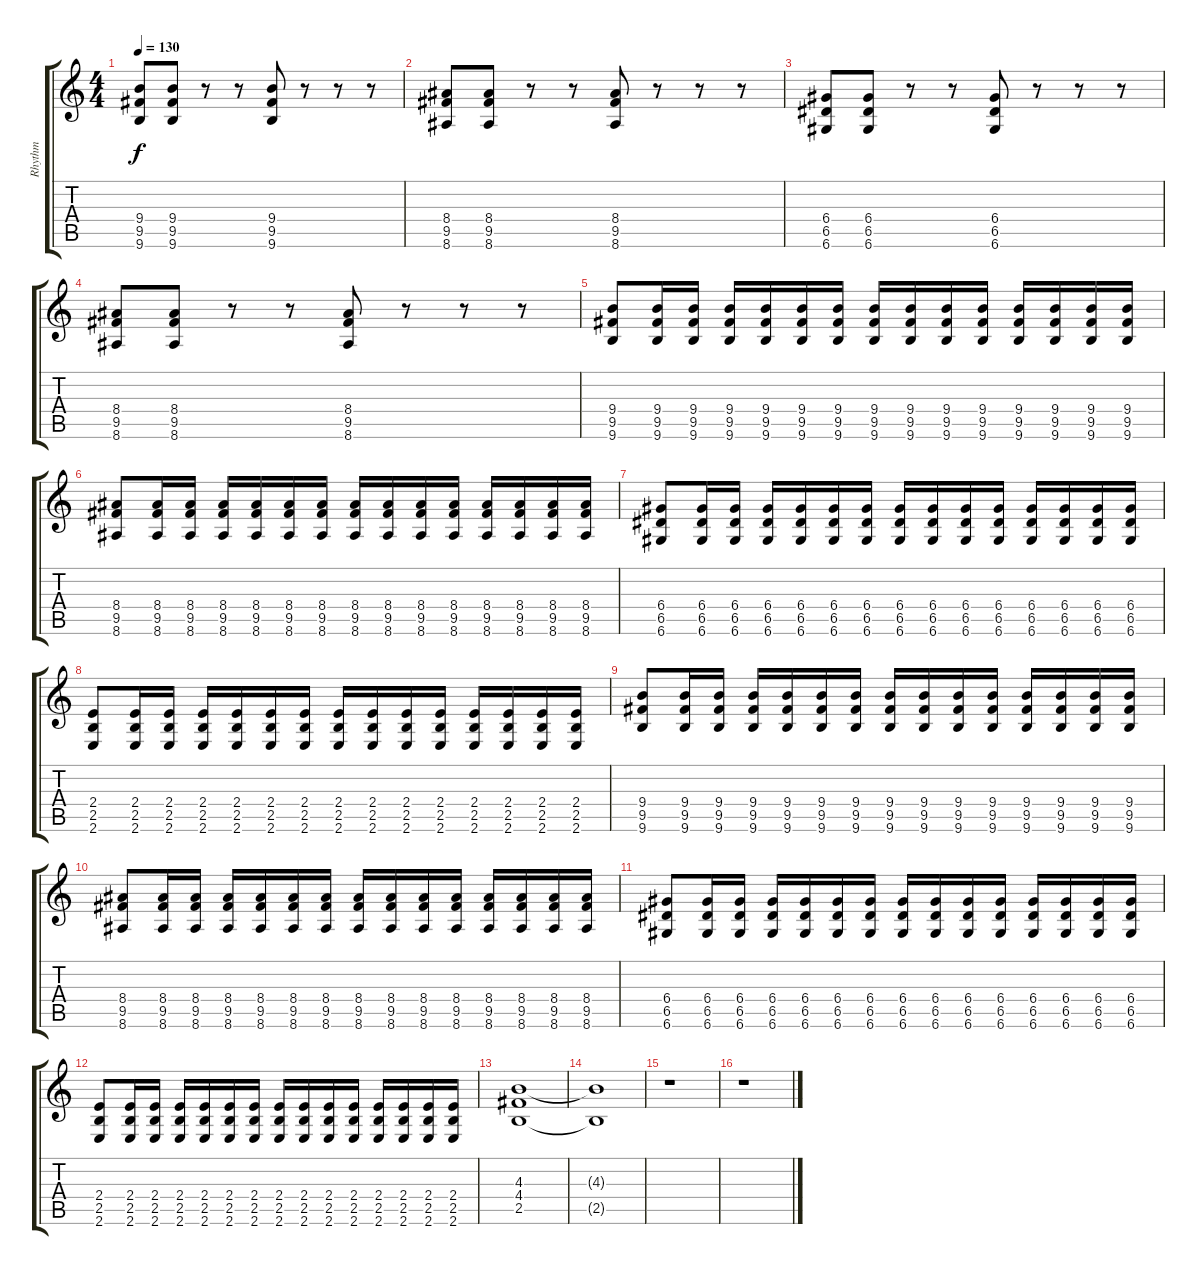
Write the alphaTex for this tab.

\track ("Rhythm" "Rhythm") {instrument overdrivenguitar}
\staff {score tabs}
\tuning (E4 B3 G3 D3 A2 D2) {hide}
\ts (4 4)
\tempo 130
\clef g2
\ks c
(9.4 9.5 9.6).8{dy f} (9.4 9.5 9.6).8 r.8 r.8 (9.4 9.5 9.6).8 r.8 r.8 r.8 |
(8.4 9.5 8.6).8 (8.4 9.5 8.6).8 r.8 r.8 (8.4 9.5 8.6).8 r.8 r.8 r.8 |
(6.4 6.5 6.6).8 (6.4 6.5 6.6).8 r.8 r.8 (6.4 6.5 6.6).8 r.8 r.8 r.8 |
(8.4 9.5 8.6).8 (8.4 9.5 8.6).8 r.8 r.8 (8.4 9.5 8.6).8 r.8 r.8 r.8 |
(9.4 9.5 9.6).8 (9.4 9.5 9.6).16 (9.4 9.5 9.6).16 (9.4 9.5 9.6).16 (9.4 9.5 9.6).16 (9.4 9.5 9.6).16 (9.4 9.5 9.6).16 (9.4 9.5 9.6).16 (9.4 9.5 9.6).16 (9.4 9.5 9.6).16 (9.4 9.5 9.6).16 (9.4 9.5 9.6).16 (9.4 9.5 9.6).16 (9.4 9.5 9.6).16 (9.4 9.5 9.6).16 |
(8.4 9.5 8.6).8 (8.4 9.5 8.6).16 (8.4 9.5 8.6).16 (8.4 9.5 8.6).16 (8.4 9.5 8.6).16 (8.4 9.5 8.6).16 (8.4 9.5 8.6).16 (8.4 9.5 8.6).16 (8.4 9.5 8.6).16 (8.4 9.5 8.6).16 (8.4 9.5 8.6).16 (8.4 9.5 8.6).16 (8.4 9.5 8.6).16 (8.4 9.5 8.6).16 (8.4 9.5 8.6).16 |
(6.4 6.5 6.6).8 (6.4 6.5 6.6).16 (6.4 6.5 6.6).16 (6.4 6.5 6.6).16 (6.4 6.5 6.6).16 (6.4 6.5 6.6).16 (6.4 6.5 6.6).16 (6.4 6.5 6.6).16 (6.4 6.5 6.6).16 (6.4 6.5 6.6).16 (6.4 6.5 6.6).16 (6.4 6.5 6.6).16 (6.4 6.5 6.6).16 (6.4 6.5 6.6).16 (6.4 6.5 6.6).16 |
(2.4 2.5 2.6).8 (2.4 2.5 2.6).16 (2.4 2.5 2.6).16 (2.4 2.5 2.6).16 (2.4 2.5 2.6).16 (2.4 2.5 2.6).16 (2.4 2.5 2.6).16 (2.4 2.5 2.6).16 (2.4 2.5 2.6).16 (2.4 2.5 2.6).16 (2.4 2.5 2.6).16 (2.4 2.5 2.6).16 (2.4 2.5 2.6).16 (2.4 2.5 2.6).16 (2.4 2.5 2.6).16 |
(9.4 9.5 9.6).8 (9.4 9.5 9.6).16 (9.4 9.5 9.6).16 (9.4 9.5 9.6).16 (9.4 9.5 9.6).16 (9.4 9.5 9.6).16 (9.4 9.5 9.6).16 (9.4 9.5 9.6).16 (9.4 9.5 9.6).16 (9.4 9.5 9.6).16 (9.4 9.5 9.6).16 (9.4 9.5 9.6).16 (9.4 9.5 9.6).16 (9.4 9.5 9.6).16 (9.4 9.5 9.6).16 |
(8.4 9.5 8.6).8 (8.4 9.5 8.6).16 (8.4 9.5 8.6).16 (8.4 9.5 8.6).16 (8.4 9.5 8.6).16 (8.4 9.5 8.6).16 (8.4 9.5 8.6).16 (8.4 9.5 8.6).16 (8.4 9.5 8.6).16 (8.4 9.5 8.6).16 (8.4 9.5 8.6).16 (8.4 9.5 8.6).16 (8.4 9.5 8.6).16 (8.4 9.5 8.6).16 (8.4 9.5 8.6).16 |
(6.4 6.5 6.6).8 (6.4 6.5 6.6).16 (6.4 6.5 6.6).16 (6.4 6.5 6.6).16 (6.4 6.5 6.6).16 (6.4 6.5 6.6).16 (6.4 6.5 6.6).16 (6.4 6.5 6.6).16 (6.4 6.5 6.6).16 (6.4 6.5 6.6).16 (6.4 6.5 6.6).16 (6.4 6.5 6.6).16 (6.4 6.5 6.6).16 (6.4 6.5 6.6).16 (6.4 6.5 6.6).16 |
(2.4 2.5 2.6).8 (2.4 2.5 2.6).16 (2.4 2.5 2.6).16 (2.4 2.5 2.6).16 (2.4 2.5 2.6).16 (2.4 2.5 2.6).16 (2.4 2.5 2.6).16 (2.4 2.5 2.6).16 (2.4 2.5 2.6).16 (2.4 2.5 2.6).16 (2.4 2.5 2.6).16 (2.4 2.5 2.6).16 (2.4 2.5 2.6).16 (2.4 2.5 2.6).16 (2.4 2.5 2.6).16 |
(4.3 4.4 2.5).1 |
(4.3{t} 2.5{t}).1 |
r.1 |
r.1
